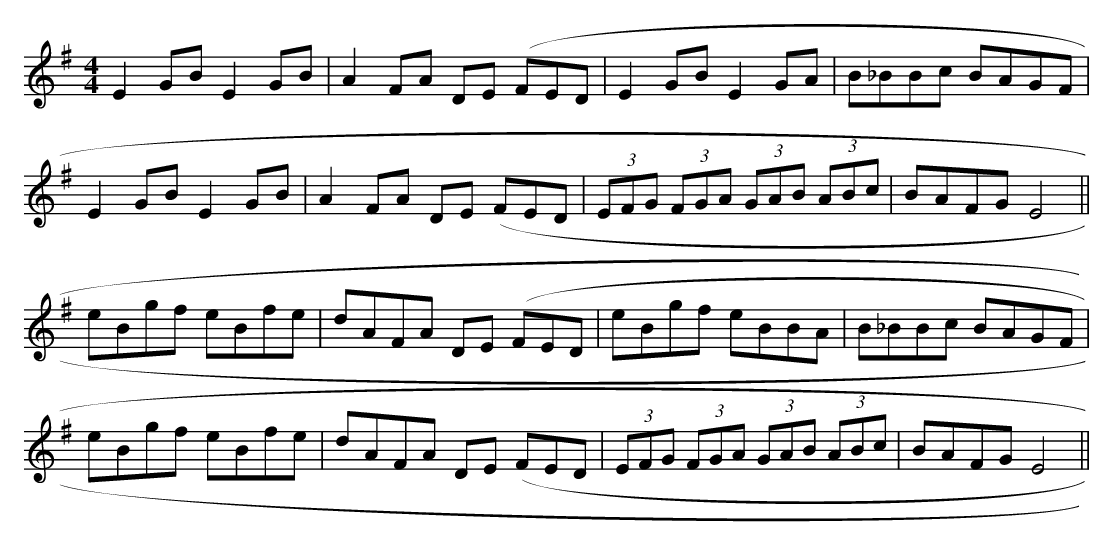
X:1
M:4/4
K:Emin
E2GB E2GB|A2FA DE 3(FED|E2GB E2GA|B_BBc BAGF|
E2GB E2GB|A2FA DE 3(FED|(3EFG (3FGA (3GAB (3ABc|BAFG E4||
eBgf eBfe|dAFA DE 3(FED|eBgf eBBA|B_BBc BAGF|
eBgf eBfe|dAFA DE 3(FED|(3EFG (3FGA (3GAB (3ABc|BAFG E4||
